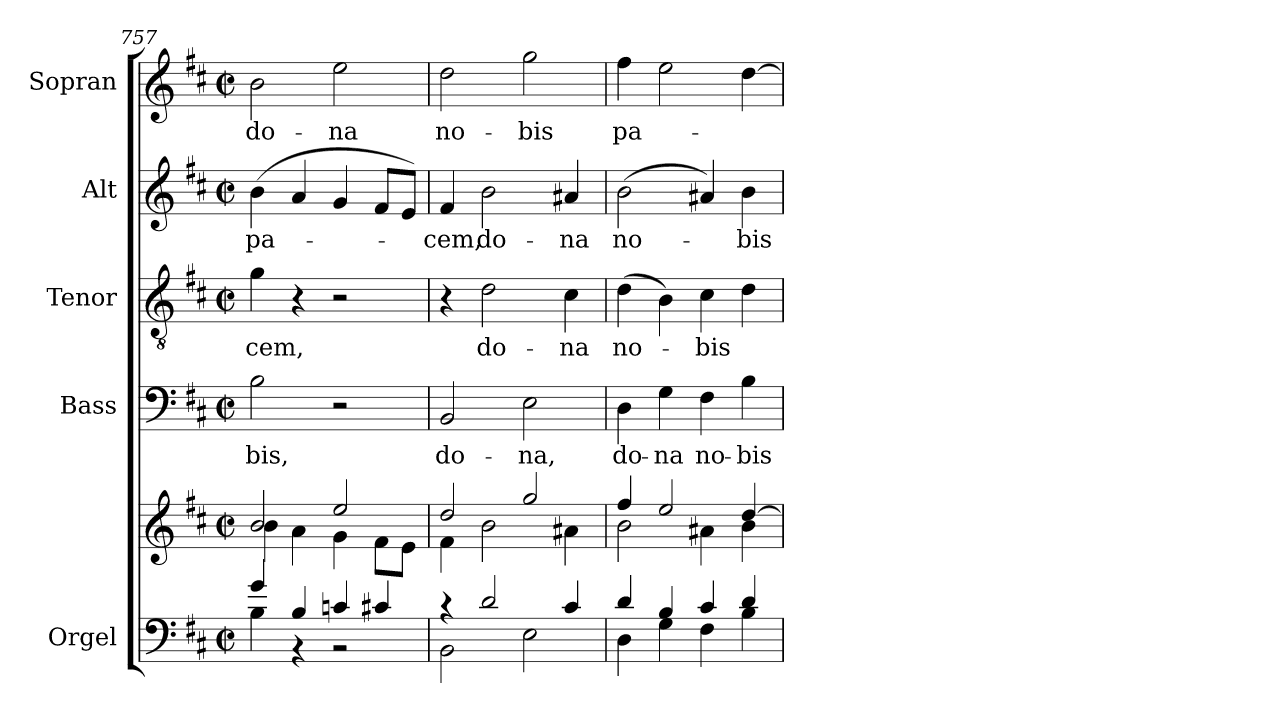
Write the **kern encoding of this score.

**kern	**kern	**kern	**text	**kern	**text	**kern	**text	**kern	**text
*part5	*part5	*part4	*part4	*part3	*part3	*part2	*part2	*part1	*part1
*staff6	*staff5	*staff4	*staff4	*staff3	*staff3	*staff2	*staff2	*staff1	*staff1
*I"Orgel	*	*I"Bass	*	*I"Tenor	*	*I"Alt	*	*I"Sopran	*
*I'Org.	*	*I'B.	*	*I'T.	*	*I'A.	*	*I'S.	*
!!LO:LB:g=z
*clefF4	*clefG2	*clefF4	*	*clefGv2	*	*clefG2	*	*clefG2	*
*k[f#c#]	*k[f#c#]	*k[f#c#]	*	*k[f#c#]	*	*k[f#c#]	*	*k[f#c#]	*
*D:	*D:	*D:	*	*D:	*	*D:	*	*D:	*
*M2/2	*M2/2	*M2/2	*	*M2/2	*	*M2/2	*	*M2/2	*
*met(c|)	*met(c|)	*met(c|)	*	*met(c|)	*	*met(c|)	*	*met(c|)	*
=757	=757	=757	=757	=757	=757	=757	=757	=757	=757
*^	*^	*	*	*	*	*	*	*	*
!	!	!	!	!	!LO:LY:b	!	!LO:LY:b	!	!LO:LY:b	!	!LO:LY:b
4g/	4B\	2b/	4b\	2B\	-bis,	4g\	-cem,	(>4b\	pa-	2b\	do-
4B/	4rBB	.	4a\	.	.	4r	.	4a/	.	.	.
!	!	!	!	!	!	!	!	!	!	!	!LO:LY:b
4cn/	2rBB	2ee/	4g\	2r	.	2r	.	4g/	.	2ee\	-na
4c#X/	.	.	8f#\L	.	.	.	.	8f#/L	.	.	.
.	.	.	8e\J	.	.	.	.	8e/J)	.	.	.
=758	=758	=758	=758	=758	=758	=758	=758	=758	=758	=758	=758
!	!	!	!	!	!LO:LY:b	!	!	!	!LO:LY:b	!	!LO:LY:b
4rB	2BB\	2dd/	4f#\	2BB/	do-	4r	.	4f#/	-cem,	2dd\	no-
!	!	!	!	!	!	!	!LO:LY:b	!	!LO:LY:b	!	!
2d/	.	.	2b\	.	.	2d\	do-	2b\	do-	.	.
!	!	!	!	!	!LO:LY:b	!	!	!	!	!	!LO:LY:b
.	2E\	2gg/	.	2E\	-na,	.	.	.	.	2gg\	-bis
!	!	!	!	!	!	!	!LO:LY:b	!	!LO:LY:b	!	!
4c#/	.	.	4a#X\	.	.	4c#\	-na	4a#X/	-na	.	.
=759	=759	=759	=759	=759	=759	=759	=759	=759	=759	=759	=759
!	!	!	!	!	!LO:LY:b	!	!LO:LY:b	!	!LO:LY:b	!	!LO:LY:b
4d/	4D\	4ff#/	2b\	4D\	do-	(>4d\	no-	(>2b\	no-	4ff#\	pa-
!	!	!	!	!	!LO:LY:b	!	!	!	!	!	!
4B/	4G\	2ee/	.	4G\	-na	4B\)	.	.	.	2ee\	.
!	!	!	!	!	!LO:LY:b	!	!LO:LY:b	!	!	!	!
4c#/	4F#\	.	4a#X\	4F#\	no-	4c#\	-bis	4a#X/)	.	.	.
!	!	!	!	!	!LO:LY:b	!	!	!	!LO:LY:b	!	!
4d/	4B\	[>4dd/	4b\	4B\	-bis	4d\	.	4b\	-bis	[4dd\	.
*v	*v	*	*	*	*	*	*	*	*	*	*
*	*v	*v	*	*	*	*	*	*	*	*
=	=	=	=	=	=	=	=	=	=
*-	*-	*-	*-	*-	*-	*-	*-	*-	*-
